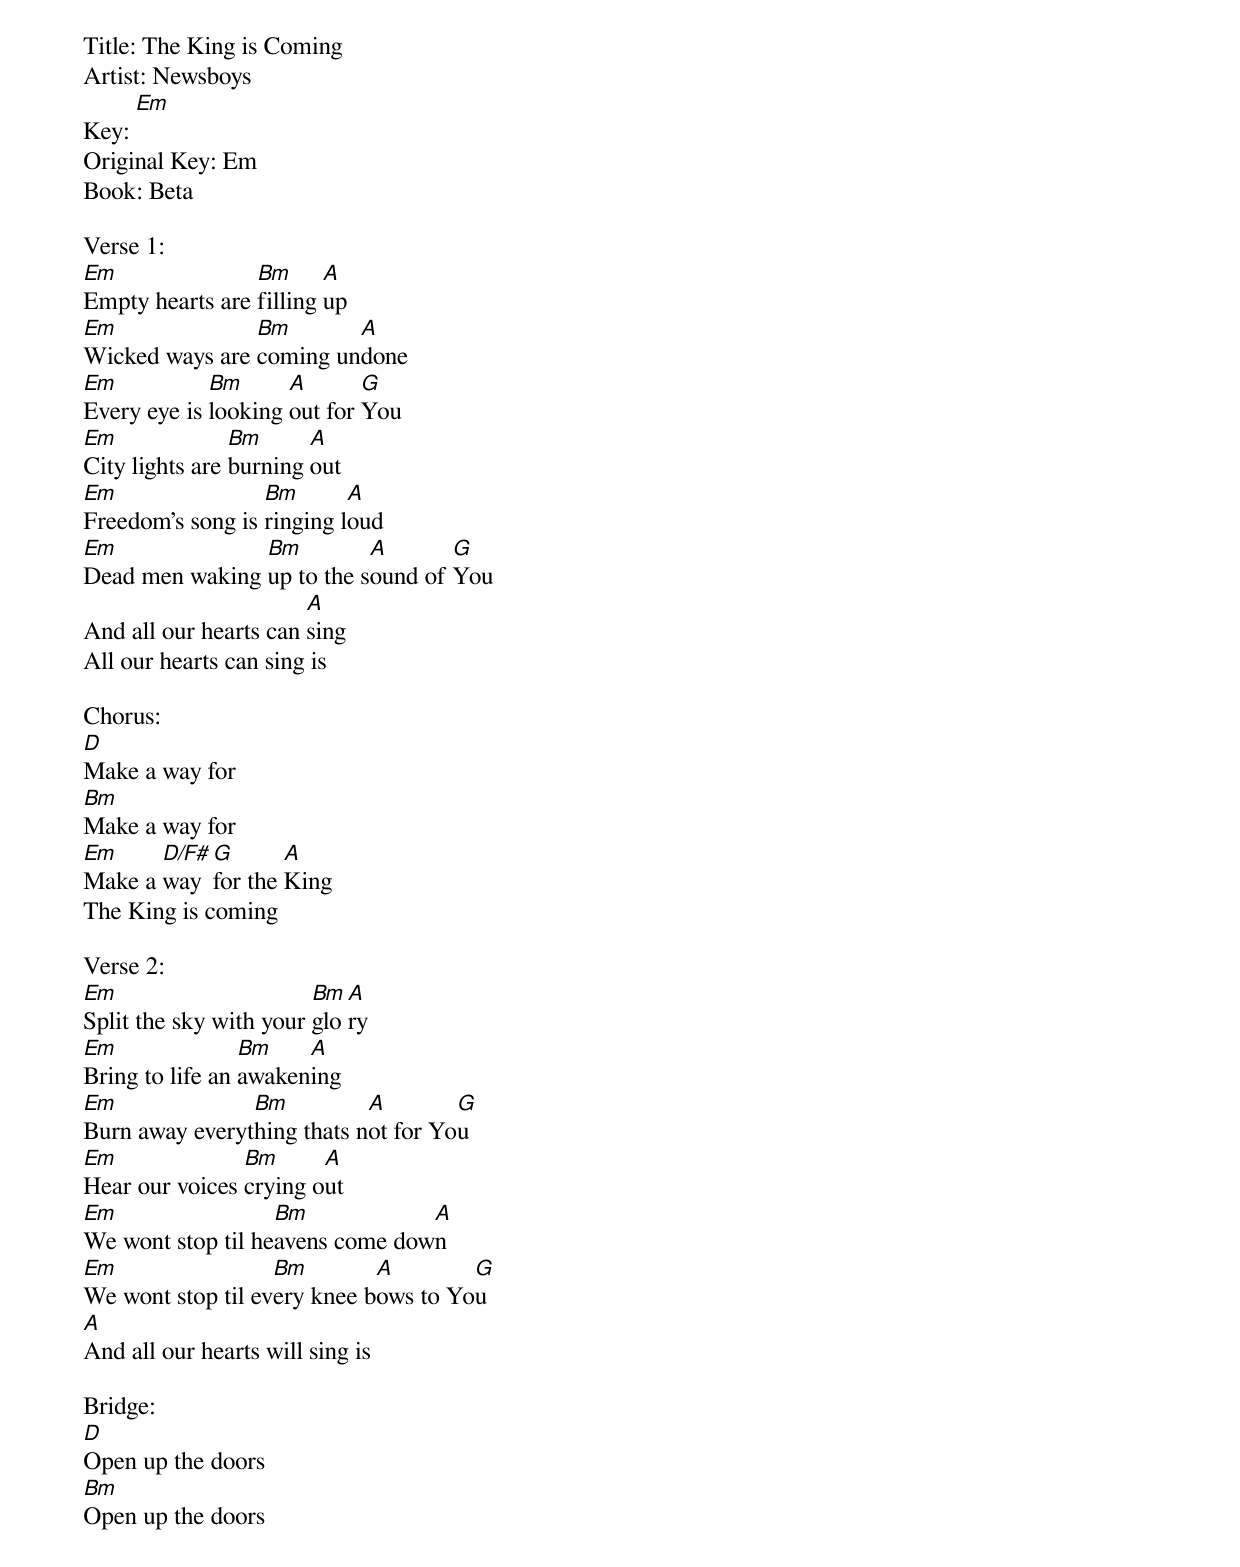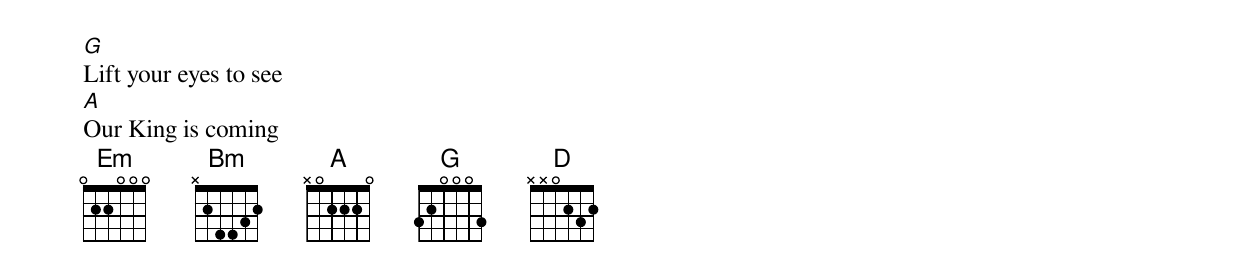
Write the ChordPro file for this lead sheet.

Title: The King is Coming
Artist: Newsboys
Key: [Em]
Original Key: Em
Book: Beta

Verse 1:
[Em]Empty hearts are [Bm]filling [A]up
[Em]Wicked ways are [Bm]coming un[A]done
[Em]Every eye is [Bm]looking [A]out for [G]You
[Em]City lights are [Bm]burning [A]out
[Em]Freedom's song is [Bm]ringing l[A]oud
[Em]Dead men waking [Bm]up to the s[A]ound of [G]You
And all our hearts can [A]sing
All our hearts can sing is

Chorus:
[D]Make a way for
[Bm]Make a way for
[Em]Make a [D/F#]way [G]for the [A]King
The King is coming

Verse 2:
[Em]Split the sky with your [Bm]glo[A]ry
[Em]Bring to life an [Bm]awaken[A]ing
[Em]Burn away everyt[Bm]hing thats n[A]ot for Yo[G]u
[Em]Hear our voices [Bm]crying o[A]ut
[Em]We wont stop til he[Bm]avens come dow[A]n
[Em]We wont stop til ev[Bm]ery knee b[A]ows to Yo[G]u
[A]And all our hearts will sing is

Bridge:
[D]Open up the doors
[Bm]Open up the doors
[G]Lift your eyes to see
[A]Our King is coming
